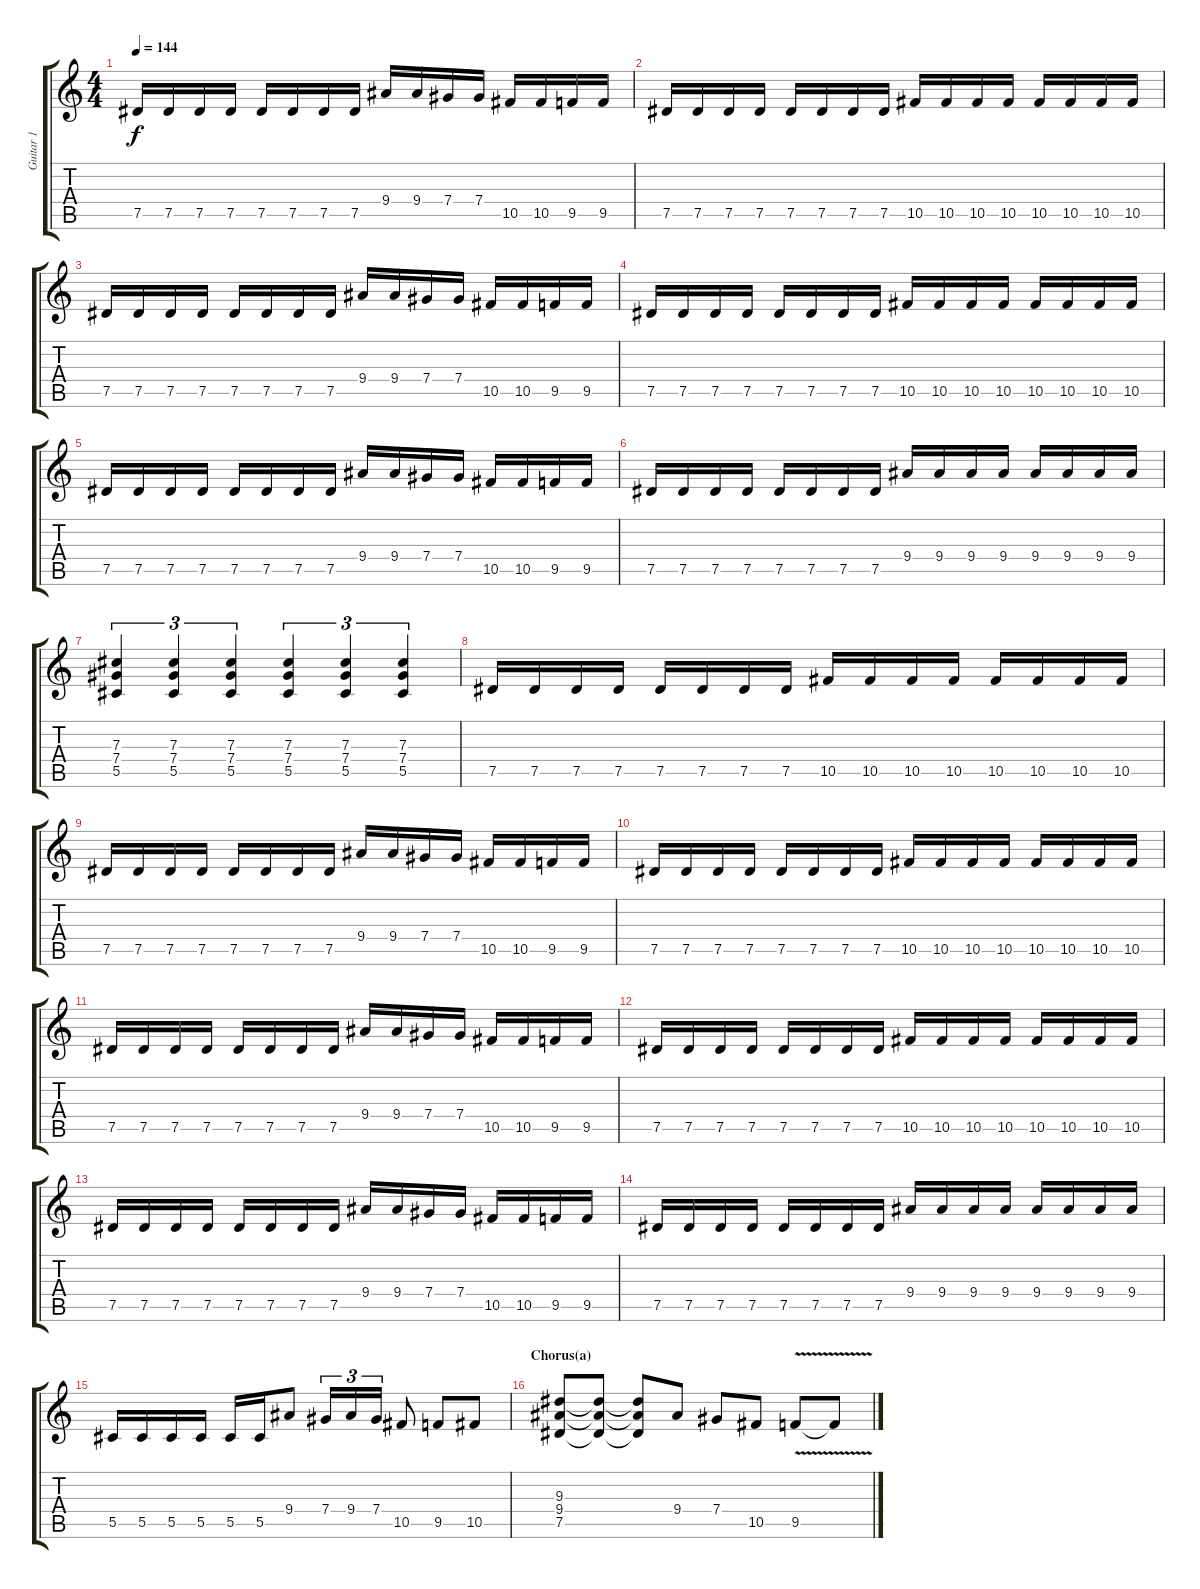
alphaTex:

\track ("Guitar 1" "Guitar 1") {instrument distortionguitar}
\staff {score tabs}
\tuning (Eb4 Bb3 Gb3 Db3 Ab2 Eb2) {hide}
\ts (4 4)
\tempo 144
\clef g2
\ks c
7.5.16{dy f} 7.5.16 7.5.16 7.5.16 7.5.16 7.5.16 7.5.16 7.5.16 9.4.16 9.4.16 7.4.16 7.4.16 10.5.16 10.5.16 9.5.16 9.5.16 |
7.5.16 7.5.16 7.5.16 7.5.16 7.5.16 7.5.16 7.5.16 7.5.16 10.5.16 10.5.16 10.5.16 10.5.16 10.5.16 10.5.16 10.5.16 10.5.16 |
7.5.16 7.5.16 7.5.16 7.5.16 7.5.16 7.5.16 7.5.16 7.5.16 9.4.16 9.4.16 7.4.16 7.4.16 10.5.16 10.5.16 9.5.16 9.5.16 |
7.5.16 7.5.16 7.5.16 7.5.16 7.5.16 7.5.16 7.5.16 7.5.16 10.5.16 10.5.16 10.5.16 10.5.16 10.5.16 10.5.16 10.5.16 10.5.16 |
7.5.16 7.5.16 7.5.16 7.5.16 7.5.16 7.5.16 7.5.16 7.5.16 9.4.16 9.4.16 7.4.16 7.4.16 10.5.16 10.5.16 9.5.16 9.5.16 |
7.5.16 7.5.16 7.5.16 7.5.16 7.5.16 7.5.16 7.5.16 7.5.16 9.4.16 9.4.16 9.4.16 9.4.16 9.4.16 9.4.16 9.4.16 9.4.16 |
(7.3 7.4 5.5).4{tu (3 2)} (7.3 7.4 5.5).4{tu (3 2)} (7.3 7.4 5.5).4{tu (3 2)} (7.3 7.4 5.5).4{tu (3 2)} (7.3 7.4 5.5).4{tu (3 2)} (7.3 7.4 5.5).4{tu (3 2)} |
7.5.16 7.5.16 7.5.16 7.5.16 7.5.16 7.5.16 7.5.16 7.5.16 10.5.16 10.5.16 10.5.16 10.5.16 10.5.16 10.5.16 10.5.16 10.5.16 |
7.5.16 7.5.16 7.5.16 7.5.16 7.5.16 7.5.16 7.5.16 7.5.16 9.4.16 9.4.16 7.4.16 7.4.16 10.5.16 10.5.16 9.5.16 9.5.16 |
7.5.16 7.5.16 7.5.16 7.5.16 7.5.16 7.5.16 7.5.16 7.5.16 10.5.16 10.5.16 10.5.16 10.5.16 10.5.16 10.5.16 10.5.16 10.5.16 |
7.5.16 7.5.16 7.5.16 7.5.16 7.5.16 7.5.16 7.5.16 7.5.16 9.4.16 9.4.16 7.4.16 7.4.16 10.5.16 10.5.16 9.5.16 9.5.16 |
7.5.16 7.5.16 7.5.16 7.5.16 7.5.16 7.5.16 7.5.16 7.5.16 10.5.16 10.5.16 10.5.16 10.5.16 10.5.16 10.5.16 10.5.16 10.5.16 |
7.5.16 7.5.16 7.5.16 7.5.16 7.5.16 7.5.16 7.5.16 7.5.16 9.4.16 9.4.16 7.4.16 7.4.16 10.5.16 10.5.16 9.5.16 9.5.16 |
7.5.16 7.5.16 7.5.16 7.5.16 7.5.16 7.5.16 7.5.16 7.5.16 9.4.16 9.4.16 9.4.16 9.4.16 9.4.16 9.4.16 9.4.16 9.4.16 |
5.5.16 5.5.16 5.5.16 5.5.16 5.5.16 5.5.16 9.4.8 7.4.16{tu (3 2)} 9.4.16{tu (3 2)} 7.4.16{tu (3 2)} 10.5.8 9.5.8 10.5.8 |
\section ("" "Chorus(a)")
(9.3 9.4 7.5).8 (9.3{t} 9.4{t} 7.5{t}).8 (9.3{t} 9.4{t} 7.5{t}).8 9.4.8 7.4.8 10.5.8 9.5{v}.8 9.5{t}.8
